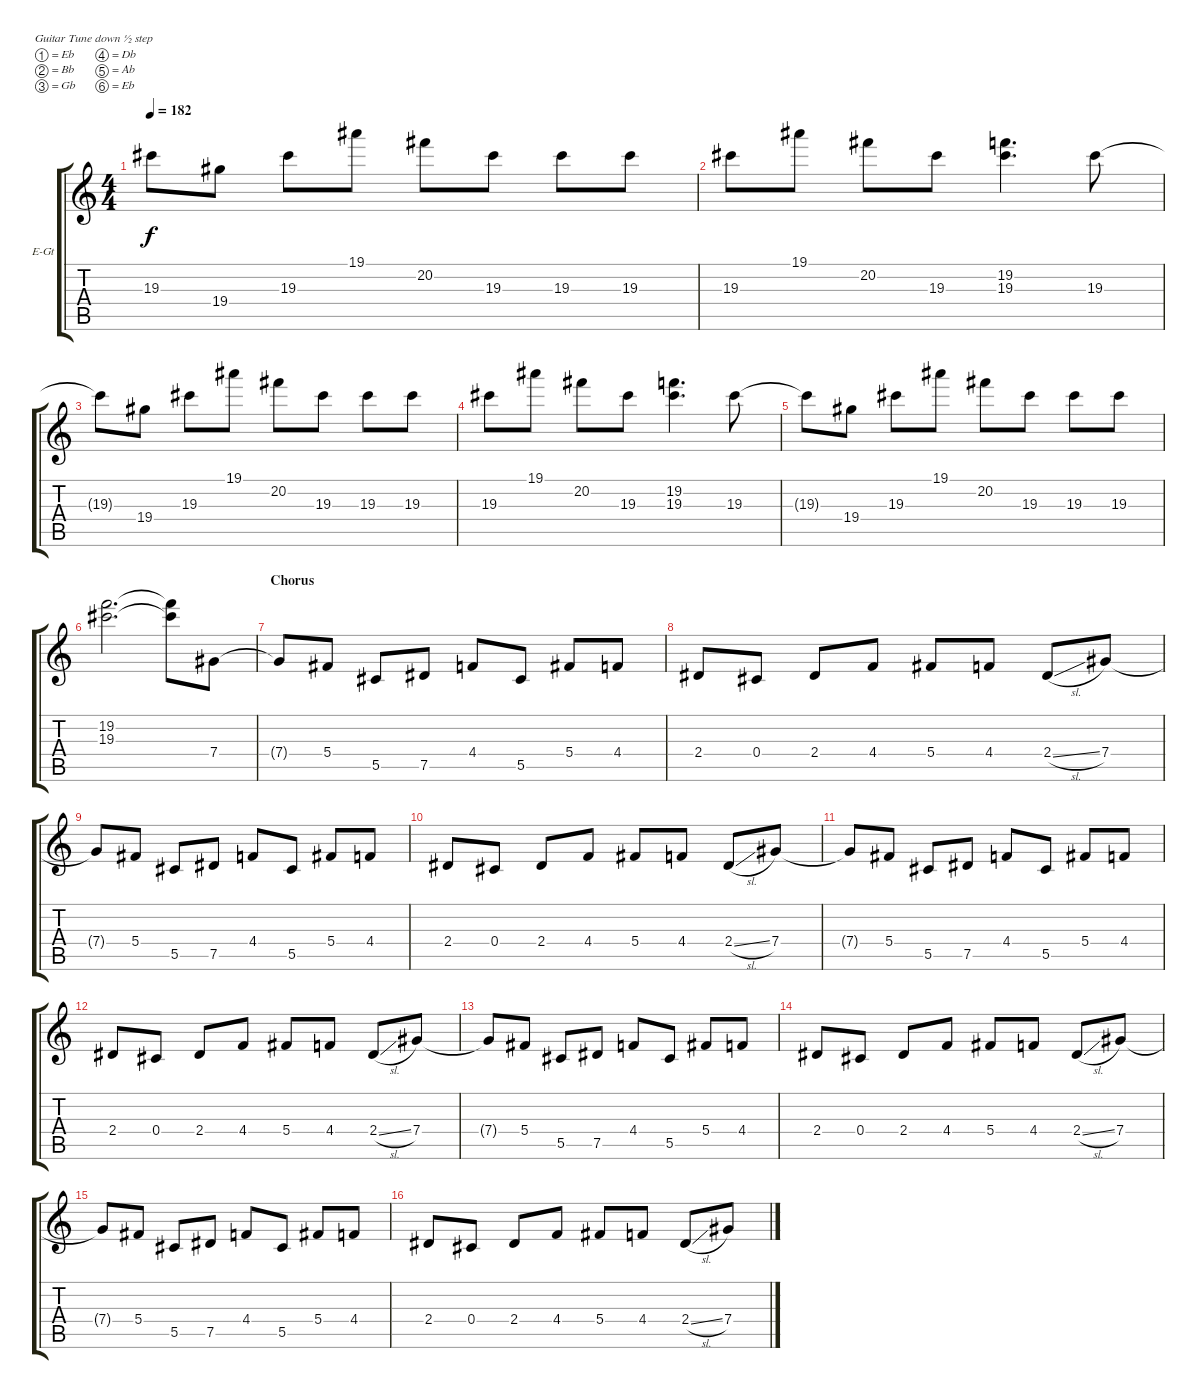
\defaultSystemsLayout 4
\bracketExtendMode groupsimilarinstruments
\firstSystemTrackNameOrientation horizontal
\otherSystemsTrackNameOrientation horizontal
\track ("Electric Guitar" "E-Gt") {instrument distortionguitar}
\staff {score tabs}
\tuning (Eb4 Bb3 Gb3 Db3 Ab2 Eb2)
\ts (4 4)
\tempo 182
\clef g2
\ks c
19.3{t}.8{dy f} 19.4.8 19.3.8 19.1.8 20.2.8 19.3.8 19.3.8 19.3.8 |
19.3.8 19.1.8 20.2.8 19.3.8 (19.2 19.3).4{d} 19.3.8 |
19.3{t}.8 19.4.8 19.3.8 19.1.8 20.2.8 19.3.8 19.3.8 19.3.8 |
19.3.8 19.1.8 20.2.8 19.3.8 (19.2 19.3).4{d} 19.3.8 |
19.3{t}.8 19.4.8 19.3.8 19.1.8 20.2.8 19.3.8 19.3.8 19.3.8 |
(19.3 19.2).2{d} (19.2{t} 19.3{t}).8 7.4.8 |
\section ("" "Chorus")
7.4{t}.8 5.4.8 5.5.8 7.5.8 4.4.8 5.5.8 5.4.8 4.4.8 |
2.4.8 0.4.8 2.4.8 4.4.8 5.4.8 4.4.8 2.4{sl}.8 7.4.8 |
7.4{t}.8 5.4.8 5.5.8 7.5.8 4.4.8 5.5.8 5.4.8 4.4.8 |
2.4.8 0.4.8 2.4.8 4.4.8 5.4.8 4.4.8 2.4{sl}.8 7.4.8 |
7.4{t}.8 5.4.8 5.5.8 7.5.8 4.4.8 5.5.8 5.4.8 4.4.8 |
2.4.8 0.4.8 2.4.8 4.4.8 5.4.8 4.4.8 2.4{sl}.8 7.4.8 |
7.4{t}.8 5.4.8 5.5.8 7.5.8 4.4.8 5.5.8 5.4.8 4.4.8 |
2.4.8 0.4.8 2.4.8 4.4.8 5.4.8 4.4.8 2.4{sl}.8 7.4.8 |
7.4{t}.8 5.4.8 5.5.8 7.5.8 4.4.8 5.5.8 5.4.8 4.4.8 |
2.4.8 0.4.8 2.4.8 4.4.8 5.4.8 4.4.8 2.4{sl}.8 7.4.8
